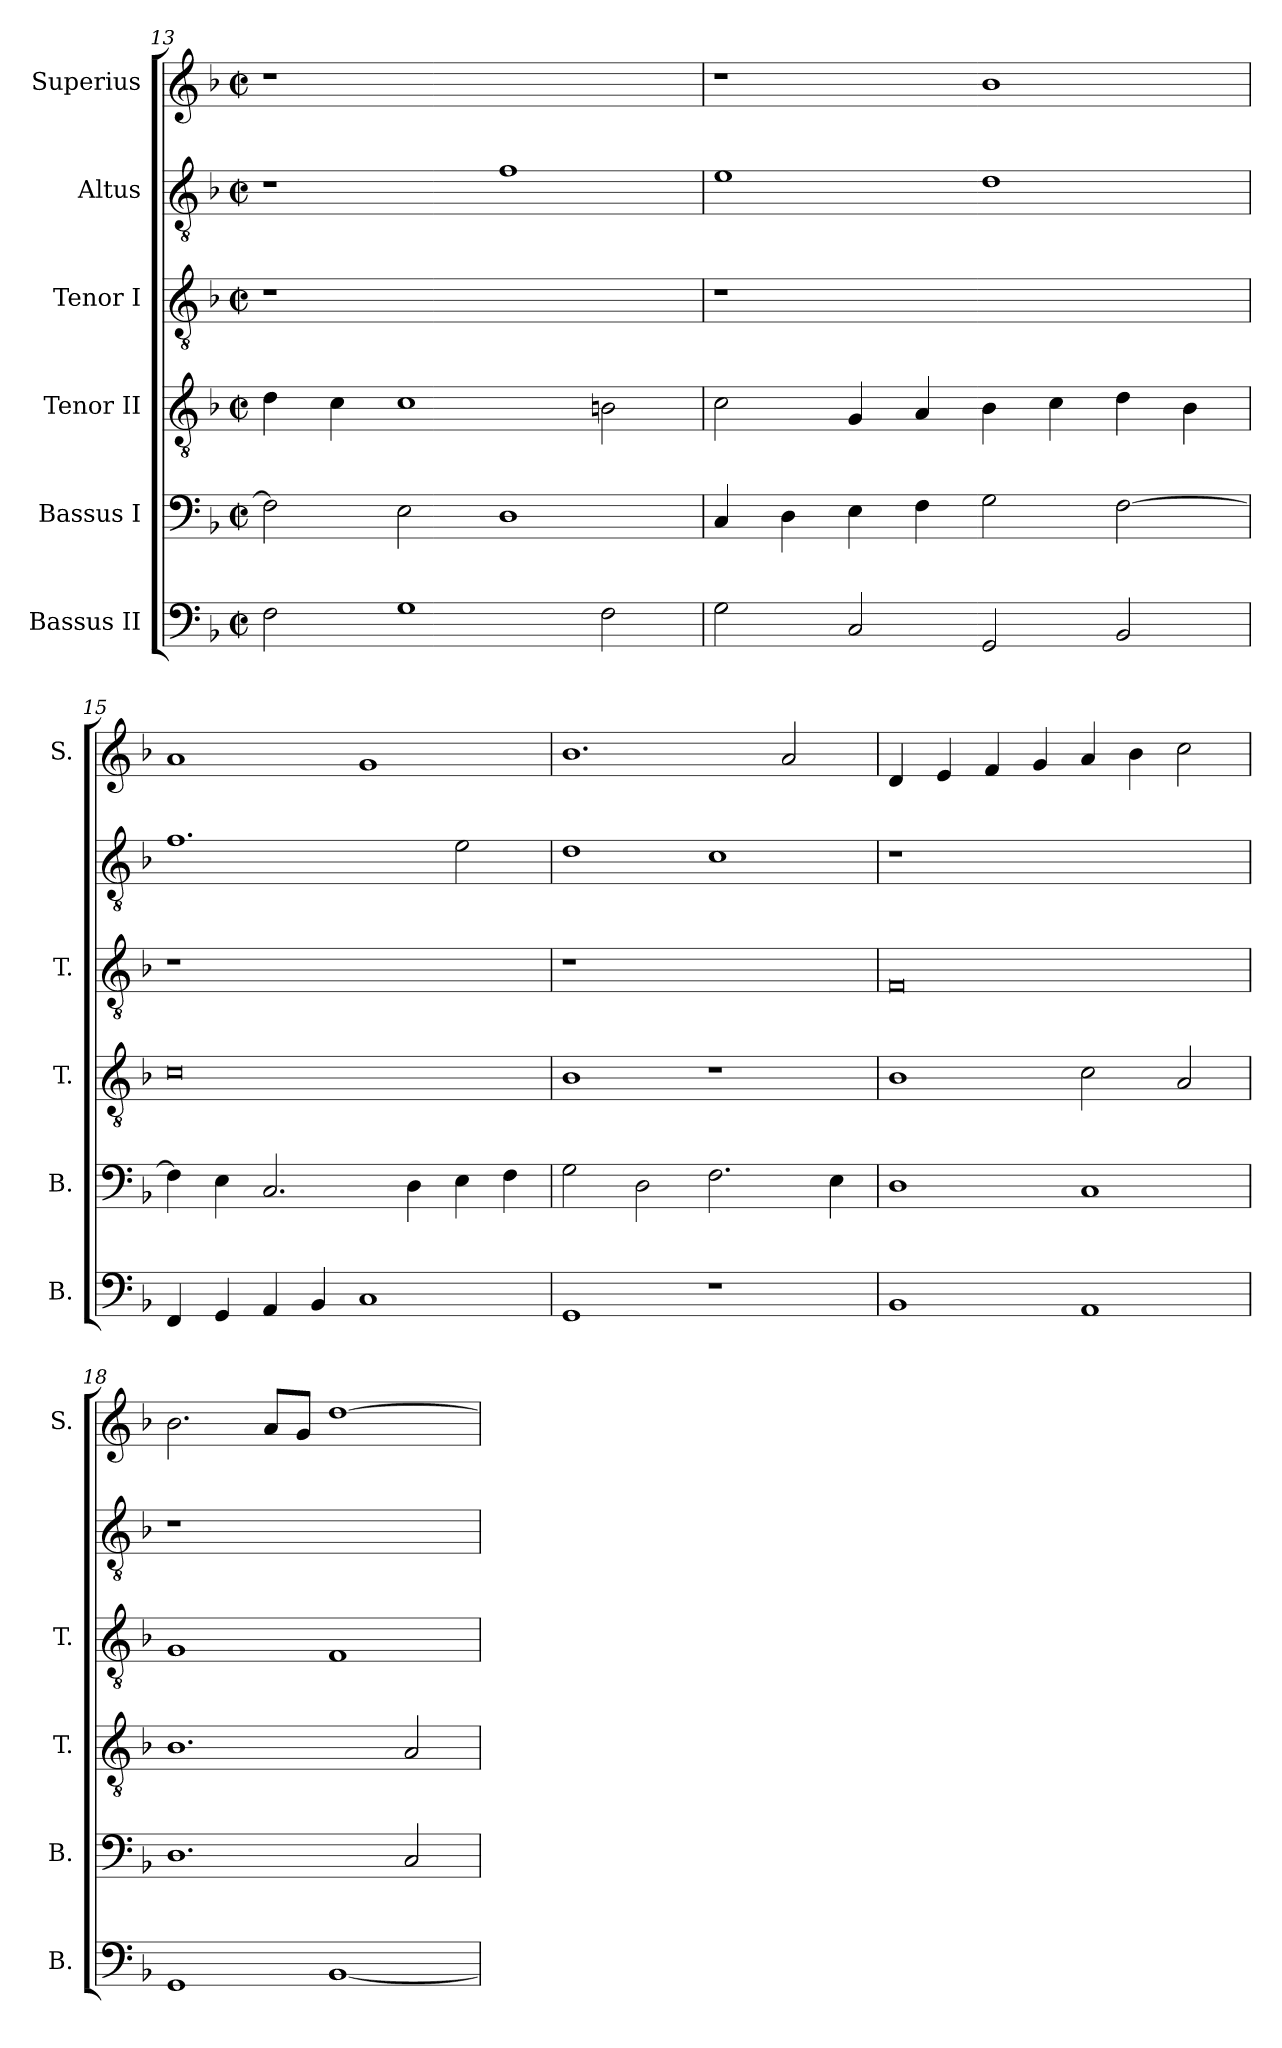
**kern	**kern	**kern	**kern	**kern	**kern
*part6	*part5	*part4	*part3	*part2	*part1
*staff6	*staff5	*staff4	*staff3	*staff2	*staff1
*I"Bassus II	*I"Bassus I	*I"Tenor II	*I"Tenor I	*I"Altus	*I"Superius
*I'B.	*I'B.	*I'T.	*I'T.	*	*I'S.
*clefF4	*clefF4	*clefGv2	*clefGv2	*clefGv2	*clefG2
*	*	*ITrd7c12	*ITrd7c12	*ITrd7c12	*
*k[b-]	*k[b-]	*k[b-]	*k[b-]	*k[b-]	*k[b-]
*F:	*F:	*F:	*F:	*F:	*F:
*M2/2	*M2/2	*M2/2	*M2/2	*M2/2	*M2/2
*met(c|)	*met(c|)	*met(c|)	*met(c|)	*met(c|)	*met(c|)
=13	=13	=13	=13	=13	=13
!	!	!	!LO:N:vis=1	!	!LO:N:vis=1
2Fi\	2Fi\]	4Di\	1r	1r	1r
.	.	4Ci\	.	.	.
1Gi	2Ei\	1Ci	.	.	.
.	1Di	.	1ryy	1Fi	1ryy
2Fi\	.	2BBni\	.	.	.
=14	=14	=14	=14	=14	=14
!	!	!	!LO:N:vis=1	!	!
2Gi\	4Ci/	2Ci\	1r	1Ei	1r
.	4Di\	.	.	.	.
2Ci/	4Ei\	4GGi/	.	.	.
.	4Fi\	4AAi/	.	.	.
2GGi/	2Gi\	4BB-i\	1ryy	1Di	1b-i
.	.	4Ci\	.	.	.
2BB-i/	[>2Fi\	4Di\	.	.	.
.	.	4BB-i\	.	.	.
!!LO:LB:g=z
=15	=15	=15	=15	=15	=15
!	!	!	!LO:N:vis=1	!	!
4FFi/	4Fi\]	0Ci	1r	1.Fi	1ai
4GGi/	4Ei\	.	.	.	.
4AAi/	2.Ci/	.	.	.	.
4BB-i/	.	.	.	.	.
1Ci	.	.	1ryy	.	1gi
.	4Di\	.	.	.	.
.	4Ei\	.	.	2Ei\	.
.	4Fi\	.	.	.	.
=16	=16	=16	=16	=16	=16
!	!	!	!LO:N:vis=1	!	!
1GGi	2Gi\	1BB-i	1r	1Di	1.b-i
.	2Di\	.	.	.	.
1r	2.Fi\	1r	1ryy	1Ci	.
.	.	.	.	.	2ai/
.	4Ei\	.	.	.	.
=17	=17	=17	=17	=17	=17
!	!	!	!	!LO:N:vis=1	!
1BB-i	1Di	1BB-i	0FFi	1r	4di/
.	.	.	.	.	4ei/
.	.	.	.	.	4fi/
.	.	.	.	.	4gi/
1AAi	1Ci	2Ci\	.	1ryy	4ai/
.	.	.	.	.	4b-i\
.	.	2AAi/	.	.	2cci\
=18	=18	=18	=18	=18	=18
!	!	!	!	!LO:N:vis=1	!
1GGi	1.Di	1.BB-i	1GGi	1r	2.b-i\
.	.	.	.	.	8ai/L
.	.	.	.	.	8gi/J
[<1BB-i	.	.	1FFi	1ryy	[>1ddi
.	2Ci/	2AAi/	.	.	.
=	=	=	=	=	=
*-	*-	*-	*-	*-	*-
